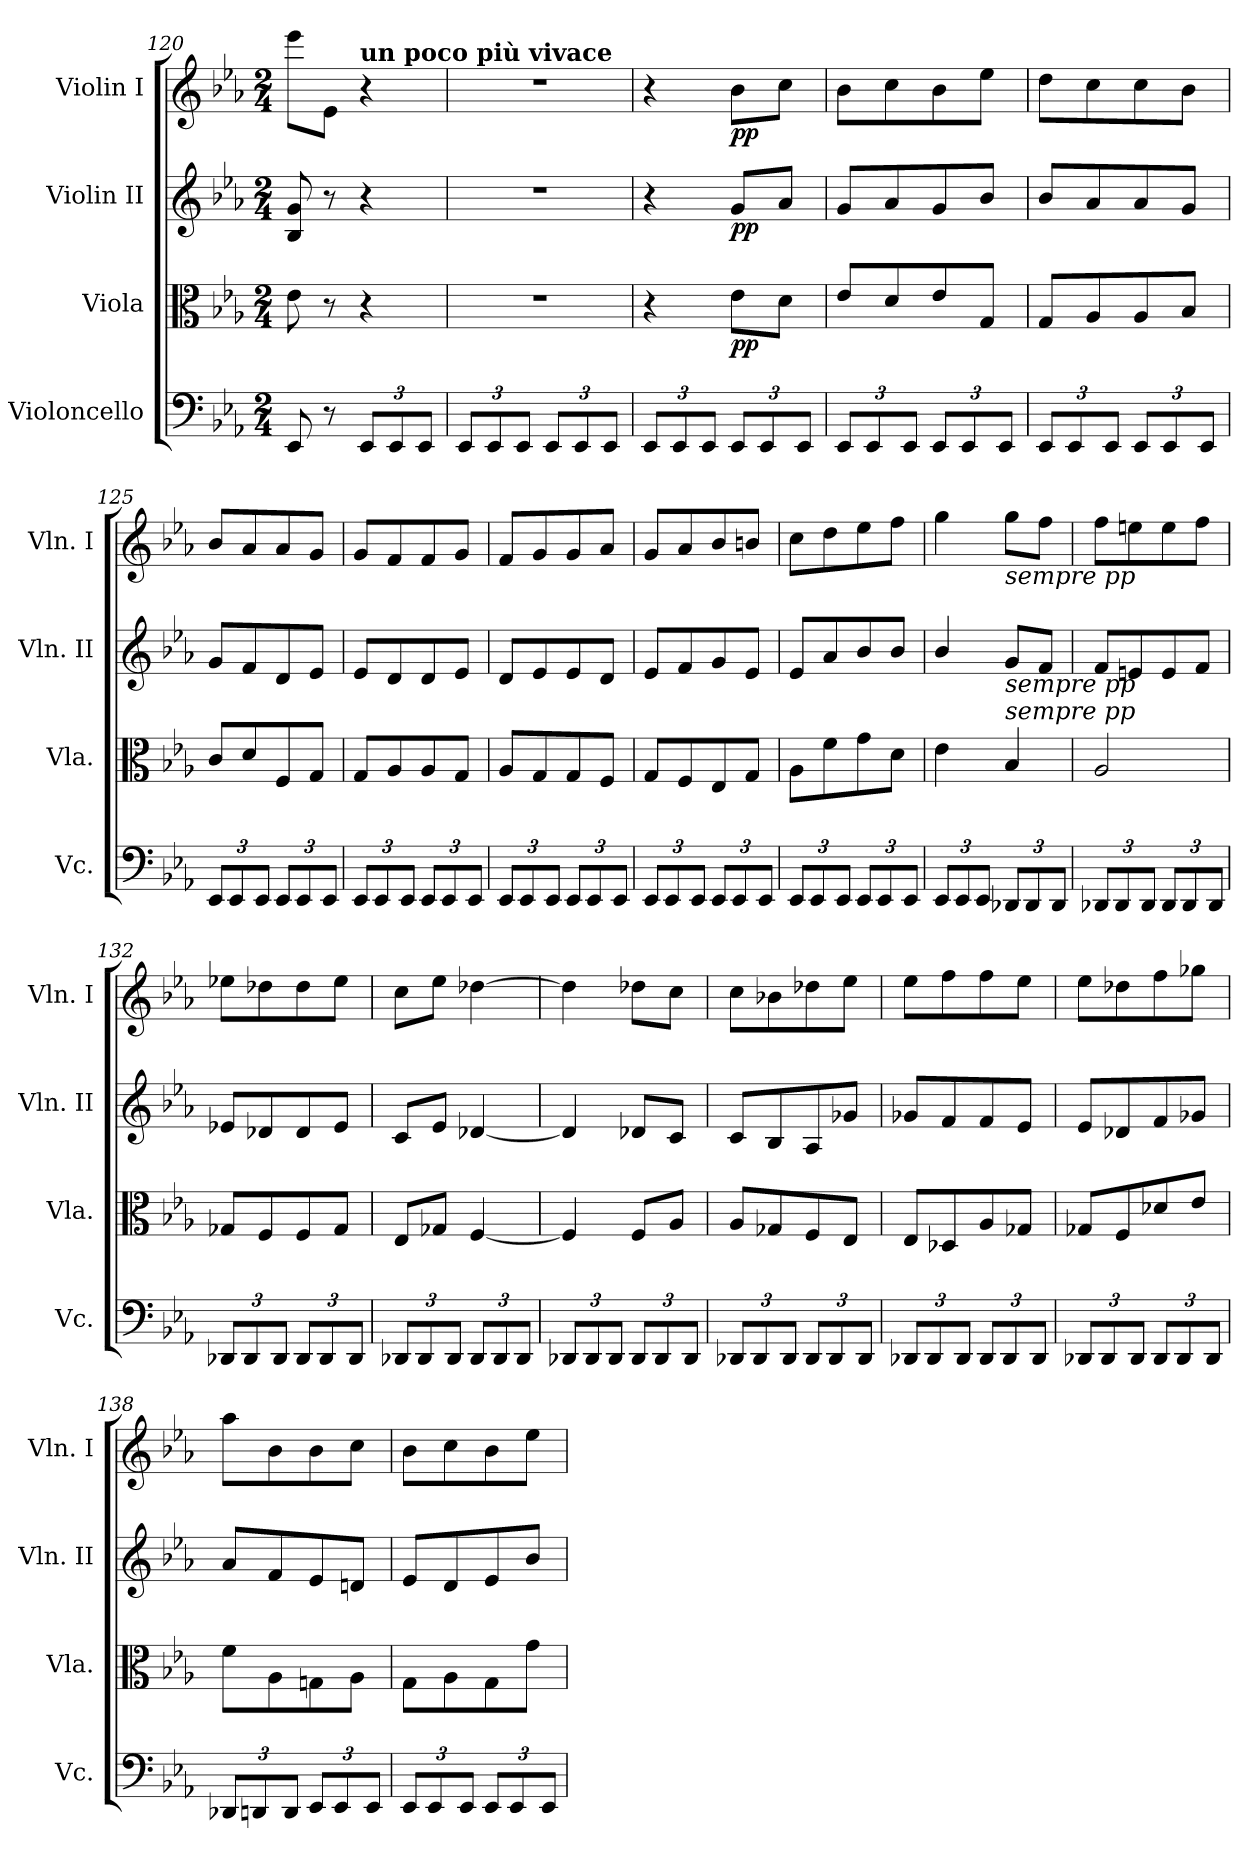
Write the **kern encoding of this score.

**kern	**kern	**dynam	**kern	**dynam	**kern	**dynam
*part4	*part3	*part3	*part2	*part2	*part1	*part1
*staff4	*staff3	*staff3	*staff2	*staff2	*staff1	*staff1
*I"Violoncello	*I"Viola	*	*I"Violin II	*	*I"Violin I	*
*I'Vc.	*I'Vla.	*	*I'Vln. II	*	*I'Vln. I	*
*clefF4	*clefC3	*	*clefG2	*	*clefG2	*
*k[b-e-a-]	*k[b-e-a-]	*	*k[b-e-a-]	*	*k[b-e-a-]	*
*M2/4	*M2/4	*	*M2/4	*	*M2/4	*
=120	=120	=120	=120	=120	=120	=120
8EE-/	8e-\	.	8B-/ 8g/	.	8eee-\L	.
8r	8r	.	8r	.	8e-\J	.
*Xbrackettup	*	*	*	*	*	*
!	!	!	!	!	!LO:TX:a:B:t=un poco più vivace	!
12EE-/L	4r	.	4r	.	4r	.
12EE-/	.	.	.	.	.	.
12EE-/J	.	.	.	.	.	.
=121	=121	=121	=121	=121	=121	=121
12EE-/L	2r	.	2r	.	2r	.
12EE-/	.	.	.	.	.	.
12EE-/J	.	.	.	.	.	.
12EE-/L	.	.	.	.	.	.
12EE-/	.	.	.	.	.	.
12EE-/J	.	.	.	.	.	.
=122	=122	=122	=122	=122	=122	=122
12EE-/L	4r	.	4r	.	4r	.
12EE-/	.	.	.	.	.	.
12EE-/J	.	.	.	.	.	.
!	!	!LO:DY:b	!	!LO:DY:b	!	!LO:DY:b
12EE-/L	8e-\L	pp	8g/L	pp	8b-\L	pp
12EE-/	.	.	.	.	.	.
.	8d\J	.	8a-/J	.	8cc\J	.
12EE-/J	.	.	.	.	.	.
=123	=123	=123	=123	=123	=123	=123
12EE-/L	8e-/L	.	8g/L	.	8b-\L	.
12EE-/	.	.	.	.	.	.
.	8d/	.	8a-/	.	8cc\	.
12EE-/J	.	.	.	.	.	.
12EE-/L	8e-/	.	8g/	.	8b-\	.
12EE-/	.	.	.	.	.	.
.	8G/J	.	8b-/J	.	8ee-\J	.
12EE-/J	.	.	.	.	.	.
=124	=124	=124	=124	=124	=124	=124
12EE-/L	8G/L	.	8b-/L	.	8dd\L	.
12EE-/	.	.	.	.	.	.
.	8A-/	.	8a-/	.	8cc\	.
12EE-/J	.	.	.	.	.	.
12EE-/L	8A-/	.	8a-/	.	8cc\	.
12EE-/	.	.	.	.	.	.
.	8B-/J	.	8g/J	.	8b-\J	.
12EE-/J	.	.	.	.	.	.
=125	=125	=125	=125	=125	=125	=125
12EE-/L	8c/L	.	8g/L	.	8b-/L	.
12EE-/	.	.	.	.	.	.
.	8d/	.	8f/	.	8a-/	.
12EE-/J	.	.	.	.	.	.
12EE-/L	8F/	.	8d/	.	8a-/	.
12EE-/	.	.	.	.	.	.
.	8G/J	.	8e-/J	.	8g/J	.
12EE-/J	.	.	.	.	.	.
=126	=126	=126	=126	=126	=126	=126
12EE-/L	8G/L	.	8e-/L	.	8g/L	.
12EE-/	.	.	.	.	.	.
.	8A-/	.	8d/	.	8f/	.
12EE-/J	.	.	.	.	.	.
12EE-/L	8A-/	.	8d/	.	8f/	.
12EE-/	.	.	.	.	.	.
.	8G/J	.	8e-/J	.	8g/J	.
12EE-/J	.	.	.	.	.	.
=127	=127	=127	=127	=127	=127	=127
12EE-/L	8A-/L	.	8d/L	.	8f/L	.
12EE-/	.	.	.	.	.	.
.	8G/	.	8e-/	.	8g/	.
12EE-/J	.	.	.	.	.	.
12EE-/L	8G/	.	8e-/	.	8g/	.
12EE-/	.	.	.	.	.	.
.	8F/J	.	8d/J	.	8a-/J	.
12EE-/J	.	.	.	.	.	.
=128	=128	=128	=128	=128	=128	=128
12EE-/L	8G/L	.	8e-/L	.	8g/L	.
12EE-/	.	.	.	.	.	.
.	8F/	.	8f/	.	8a-/	.
12EE-/J	.	.	.	.	.	.
12EE-/L	8E-/	.	8g/	.	8b-/	.
12EE-/	.	.	.	.	.	.
.	8G/J	.	8e-/J	.	8bn/J	.
12EE-/J	.	.	.	.	.	.
=129	=129	=129	=129	=129	=129	=129
12EE-/L	8A-\L	.	8e-/L	.	8cc\L	.
12EE-/	.	.	.	.	.	.
.	8f\	.	8a-/	.	8dd\	.
12EE-/J	.	.	.	.	.	.
12EE-/L	8g\	.	8b-/	.	8ee-\	.
12EE-/	.	.	.	.	.	.
.	8d\J	.	8b-/J	.	8ff\J	.
12EE-/J	.	.	.	.	.	.
=130	=130	=130	=130	=130	=130	=130
12EE-/L	4e-\	.	4b-/	.	4gg\	.
12EE-/	.	.	.	.	.	.
12EE-/J	.	.	.	.	.	.
!	!	!	!	!	!LO:TX:b:i:t=sempre pp	!
!	!	!	!LO:TX:b:i:t=sempre pp	!	!	!
!	!LO:TX:a:i:t=sempre pp	!	!	!	!	!
12DD-X/L	4B-/	.	8g/L	.	8gg\L	.
12DD-/	.	.	.	.	.	.
.	.	.	8f/J	.	8ff\J	.
12DD-/J	.	.	.	.	.	.
=131	=131	=131	=131	=131	=131	=131
12DD-X/L	2A-/	.	8f/L	.	8ff\L	.
12DD-/	.	.	.	.	.	.
.	.	.	8en/	.	8een\	.
12DD-/J	.	.	.	.	.	.
12DD-/L	.	.	8e/	.	8ee\	.
12DD-/	.	.	.	.	.	.
.	.	.	8f/J	.	8ff\J	.
12DD-/J	.	.	.	.	.	.
=132	=132	=132	=132	=132	=132	=132
12DD-X/L	8G-X/L	.	8e-X/L	.	8ee-X\L	.
12DD-/	.	.	.	.	.	.
.	8F/	.	8d-X/	.	8dd-X\	.
12DD-/J	.	.	.	.	.	.
12DD-/L	8F/	.	8d-/	.	8dd-\	.
12DD-/	.	.	.	.	.	.
.	8G-/J	.	8e-/J	.	8ee-\J	.
12DD-/J	.	.	.	.	.	.
=133	=133	=133	=133	=133	=133	=133
12DD-X/L	8E-/L	.	8c/L	.	8cc\L	.
12DD-/	.	.	.	.	.	.
.	8G-X/J	.	8e-/J	.	8ee-\J	.
12DD-/J	.	.	.	.	.	.
12DD-/L	[4F/	.	[4d-X/	.	[4dd-X\	.
12DD-/	.	.	.	.	.	.
12DD-/J	.	.	.	.	.	.
=134	=134	=134	=134	=134	=134	=134
12DD-X/L	4F/]	.	4d-/]	.	4dd-\]	.
12DD-/	.	.	.	.	.	.
12DD-/J	.	.	.	.	.	.
12DD-/L	8F/L	.	8d-X/L	.	8dd-X\L	.
12DD-/	.	.	.	.	.	.
.	8A-/J	.	8c/J	.	8cc\J	.
12DD-/J	.	.	.	.	.	.
=135	=135	=135	=135	=135	=135	=135
12DD-X/L	8A-/L	.	8c/L	.	8cc\L	.
12DD-/	.	.	.	.	.	.
.	8G-X/	.	8B-/	.	8b-X\	.
12DD-/J	.	.	.	.	.	.
12DD-/L	8F/	.	8A-/	.	8dd-X\	.
12DD-/	.	.	.	.	.	.
.	8E-/J	.	8g-X/J	.	8ee-\J	.
12DD-/J	.	.	.	.	.	.
=136	=136	=136	=136	=136	=136	=136
12DD-X/L	8E-/L	.	8g-X/L	.	8ee-\L	.
12DD-/	.	.	.	.	.	.
.	8D-X/	.	8f/	.	8ff\	.
12DD-/J	.	.	.	.	.	.
12DD-/L	8A-/	.	8f/	.	8ff\	.
12DD-/	.	.	.	.	.	.
.	8G-X/J	.	8e-/J	.	8ee-\J	.
12DD-/J	.	.	.	.	.	.
=137	=137	=137	=137	=137	=137	=137
12DD-X/L	8G-X/L	.	8e-/L	.	8ee-\L	.
12DD-/	.	.	.	.	.	.
.	8F/	.	8d-X/	.	8dd-X\	.
12DD-/J	.	.	.	.	.	.
12DD-/L	8d-X/	.	8f/	.	8ff\	.
12DD-/	.	.	.	.	.	.
.	8e-/J	.	8g-X/J	.	8gg-X\J	.
12DD-/J	.	.	.	.	.	.
=138	=138	=138	=138	=138	=138	=138
12DD-X/L	8f\L	.	8a-/L	.	8aa-\L	.
12DDn/	.	.	.	.	.	.
.	8A-\	.	8f/	.	8b-\	.
12DD/J	.	.	.	.	.	.
12EE-/L	8Gn\	.	8e-/	.	8b-\	.
12EE-/	.	.	.	.	.	.
.	8A-\J	.	8dn/J	.	8cc\J	.
12EE-/J	.	.	.	.	.	.
=139	=139	=139	=139	=139	=139	=139
12EE-/L	8G\L	.	8e-/L	.	8b-\L	.
12EE-/	.	.	.	.	.	.
.	8A-\	.	8d/	.	8cc\	.
12EE-/J	.	.	.	.	.	.
12EE-/L	8G\	.	8e-/	.	8b-\	.
12EE-/	.	.	.	.	.	.
.	8g\J	.	8b-/J	.	8ee-\J	.
12EE-/J	.	.	.	.	.	.
=	=	=	=	=	=	=
*-	*-	*-	*-	*-	*-	*-
